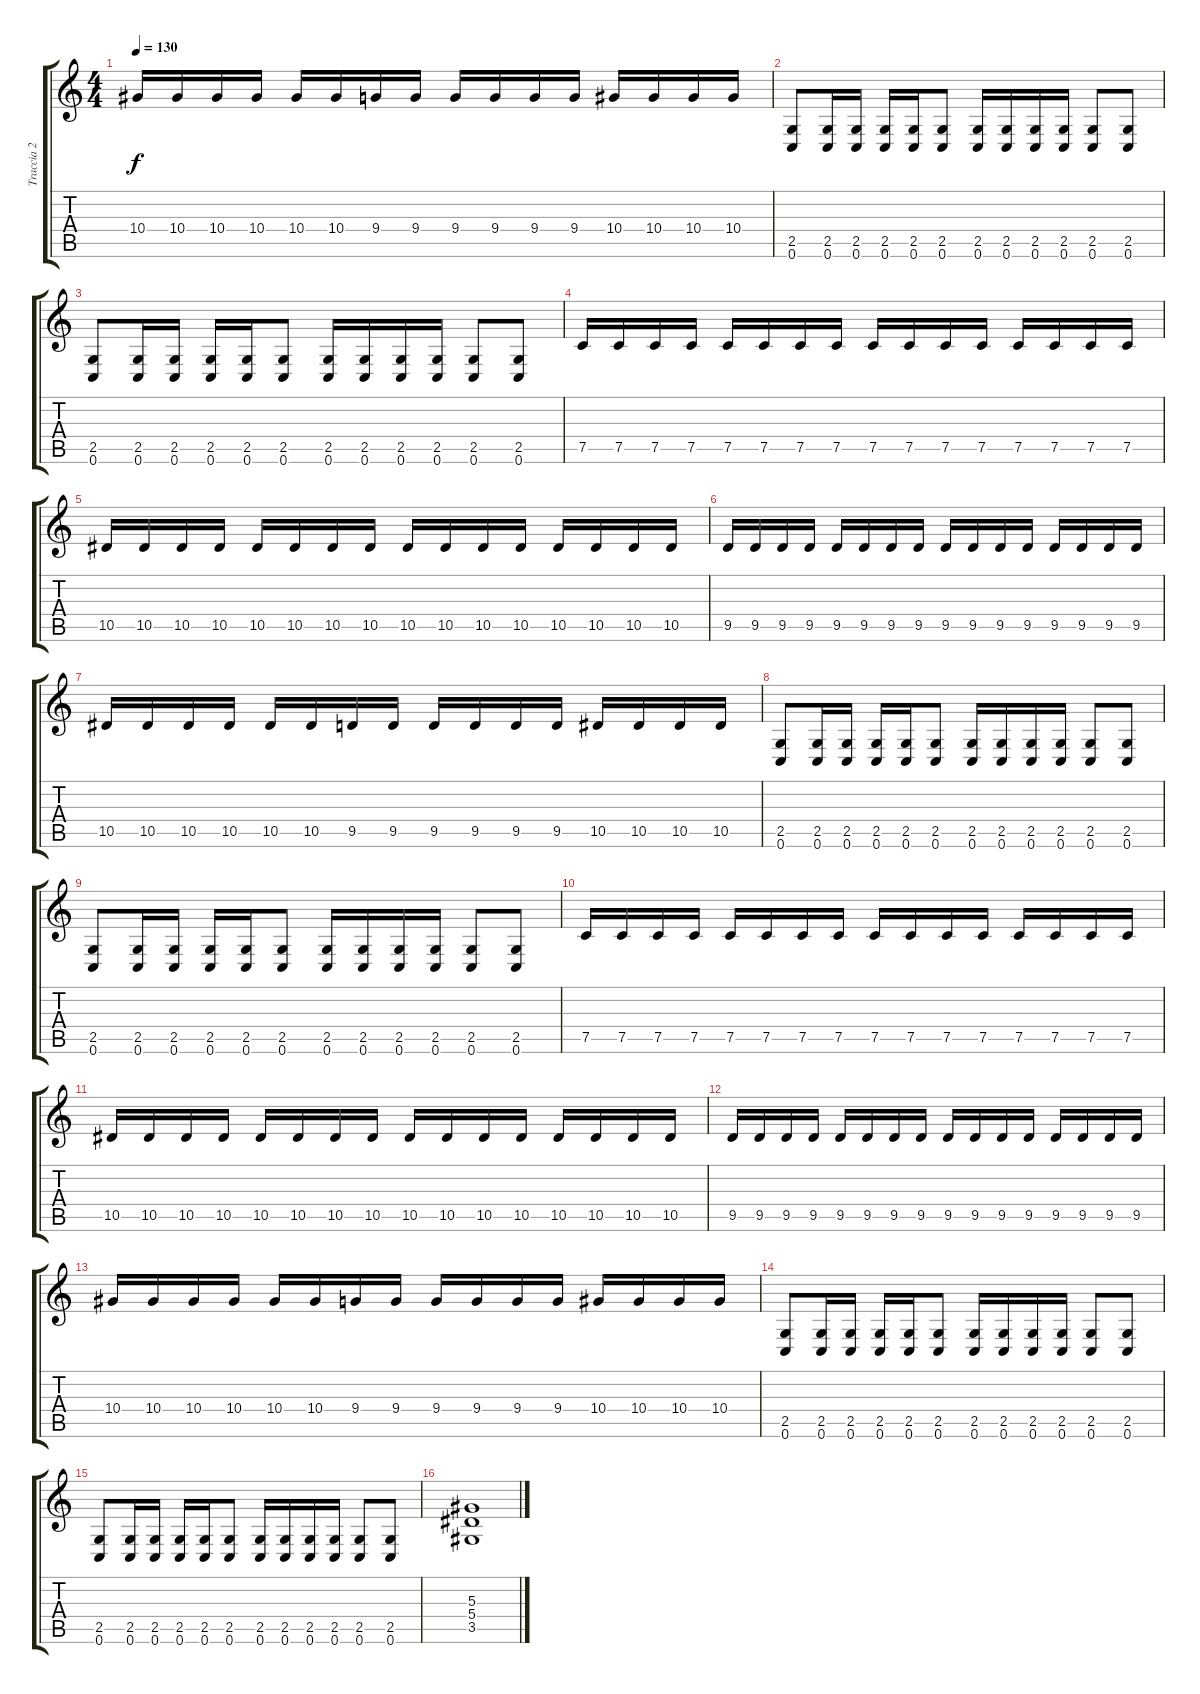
\track ("Traccia 2" "Traccia 2") {instrument distortionguitar}
\staff {score tabs}
\tuning (C4 G3 Eb3 Bb2 F2 C2) {hide}
\ts (4 4)
\tempo 130
\clef g2
\ks c
10.4.16{dy f} 10.4.16 10.4.16 10.4.16 10.4.16 10.4.16 9.4.16 9.4.16 9.4.16 9.4.16 9.4.16 9.4.16 10.4.16 10.4.16 10.4.16 10.4.16 |
(2.5 0.6).8 (2.5 0.6).16 (2.5 0.6).16 (2.5 0.6).16 (2.5 0.6).16 (2.5 0.6).8 (2.5 0.6).16 (2.5 0.6).16 (2.5 0.6).16 (2.5 0.6).16 (2.5 0.6).8 (2.5 0.6).8 |
(2.5 0.6).8 (2.5 0.6).16 (2.5 0.6).16 (2.5 0.6).16 (2.5 0.6).16 (2.5 0.6).8 (2.5 0.6).16 (2.5 0.6).16 (2.5 0.6).16 (2.5 0.6).16 (2.5 0.6).8 (2.5 0.6).8 |
7.5.16 7.5.16 7.5.16 7.5.16 7.5.16 7.5.16 7.5.16 7.5.16 7.5.16 7.5.16 7.5.16 7.5.16 7.5.16 7.5.16 7.5.16 7.5.16 |
10.5.16 10.5.16 10.5.16 10.5.16 10.5.16 10.5.16 10.5.16 10.5.16 10.5.16 10.5.16 10.5.16 10.5.16 10.5.16 10.5.16 10.5.16 10.5.16 |
9.5.16 9.5.16 9.5.16 9.5.16 9.5.16 9.5.16 9.5.16 9.5.16 9.5.16 9.5.16 9.5.16 9.5.16 9.5.16 9.5.16 9.5.16 9.5.16 |
10.5.16 10.5.16 10.5.16 10.5.16 10.5.16 10.5.16 9.5.16 9.5.16 9.5.16 9.5.16 9.5.16 9.5.16 10.5.16 10.5.16 10.5.16 10.5.16 |
(2.5 0.6).8 (2.5 0.6).16 (2.5 0.6).16 (2.5 0.6).16 (2.5 0.6).16 (2.5 0.6).8 (2.5 0.6).16 (2.5 0.6).16 (2.5 0.6).16 (2.5 0.6).16 (2.5 0.6).8 (2.5 0.6).8 |
(2.5 0.6).8 (2.5 0.6).16 (2.5 0.6).16 (2.5 0.6).16 (2.5 0.6).16 (2.5 0.6).8 (2.5 0.6).16 (2.5 0.6).16 (2.5 0.6).16 (2.5 0.6).16 (2.5 0.6).8 (2.5 0.6).8 |
7.5.16 7.5.16 7.5.16 7.5.16 7.5.16 7.5.16 7.5.16 7.5.16 7.5.16 7.5.16 7.5.16 7.5.16 7.5.16 7.5.16 7.5.16 7.5.16 |
10.5.16 10.5.16 10.5.16 10.5.16 10.5.16 10.5.16 10.5.16 10.5.16 10.5.16 10.5.16 10.5.16 10.5.16 10.5.16 10.5.16 10.5.16 10.5.16 |
9.5.16 9.5.16 9.5.16 9.5.16 9.5.16 9.5.16 9.5.16 9.5.16 9.5.16 9.5.16 9.5.16 9.5.16 9.5.16 9.5.16 9.5.16 9.5.16 |
10.4.16 10.4.16 10.4.16 10.4.16 10.4.16 10.4.16 9.4.16 9.4.16 9.4.16 9.4.16 9.4.16 9.4.16 10.4.16 10.4.16 10.4.16 10.4.16 |
(2.5 0.6).8 (2.5 0.6).16 (2.5 0.6).16 (2.5 0.6).16 (2.5 0.6).16 (2.5 0.6).8 (2.5 0.6).16 (2.5 0.6).16 (2.5 0.6).16 (2.5 0.6).16 (2.5 0.6).8 (2.5 0.6).8 |
(2.5 0.6).8 (2.5 0.6).16 (2.5 0.6).16 (2.5 0.6).16 (2.5 0.6).16 (2.5 0.6).8 (2.5 0.6).16 (2.5 0.6).16 (2.5 0.6).16 (2.5 0.6).16 (2.5 0.6).8 (2.5 0.6).8 |
(5.3 5.4 3.5).1
